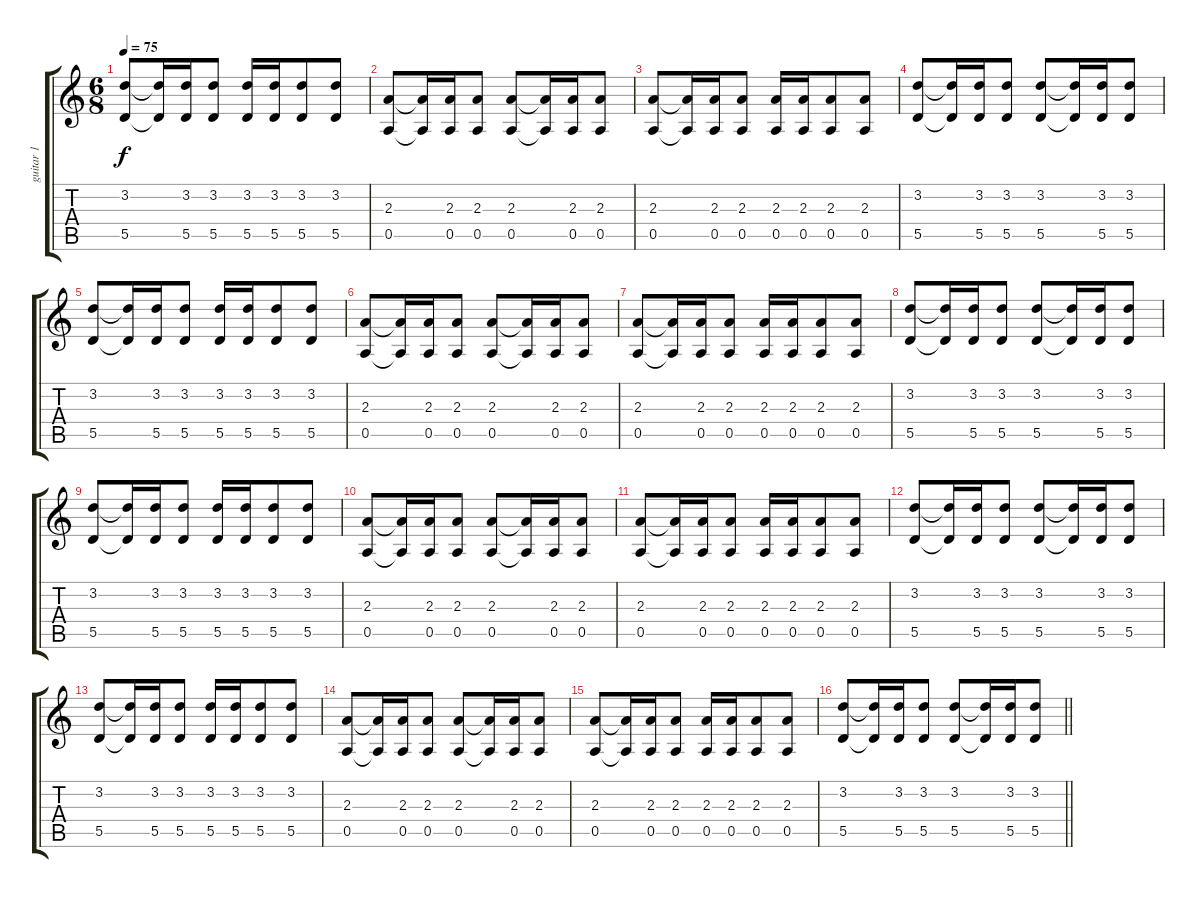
\track ("guitar 1" "guitar 1") {instrument electricguitarjazz}
\staff {score tabs}
\tuning (E4 B3 G3 D3 A2 E2) {hide}
\ts (6 8)
\tempo 75
\clef g2
\ks c
(3.2 5.5).8{dy f} (3.2{t} 5.5{t}).16 (3.2 5.5).16 (3.2 5.5).8 (3.2 5.5).16 (3.2 5.5).16 (3.2 5.5).8 (3.2 5.5).8 |
(2.3 0.5).8 (2.3{t} 0.5{t}).16 (2.3 0.5).16 (2.3 0.5).8 (2.3 0.5).8 (2.3{t} 0.5{t}).16 (2.3 0.5).16 (2.3 0.5).8 |
(2.3 0.5).8 (2.3{t} 0.5{t}).16 (2.3 0.5).16 (2.3 0.5).8 (2.3 0.5).16 (2.3 0.5).16 (2.3 0.5).8 (2.3 0.5).8 |
(3.2 5.5).8 (3.2{t} 5.5{t}).16 (3.2 5.5).16 (3.2 5.5).8 (3.2 5.5).8 (3.2{t} 5.5{t}).16 (3.2 5.5).16 (3.2 5.5).8 |
(3.2 5.5).8 (3.2{t} 5.5{t}).16 (3.2 5.5).16 (3.2 5.5).8 (3.2 5.5).16 (3.2 5.5).16 (3.2 5.5).8 (3.2 5.5).8 |
(2.3 0.5).8 (2.3{t} 0.5{t}).16 (2.3 0.5).16 (2.3 0.5).8 (2.3 0.5).8 (2.3{t} 0.5{t}).16 (2.3 0.5).16 (2.3 0.5).8 |
(2.3 0.5).8 (2.3{t} 0.5{t}).16 (2.3 0.5).16 (2.3 0.5).8 (2.3 0.5).16 (2.3 0.5).16 (2.3 0.5).8 (2.3 0.5).8 |
(3.2 5.5).8 (3.2{t} 5.5{t}).16 (3.2 5.5).16 (3.2 5.5).8 (3.2 5.5).8 (3.2{t} 5.5{t}).16 (3.2 5.5).16 (3.2 5.5).8 |
(3.2 5.5).8 (3.2{t} 5.5{t}).16 (3.2 5.5).16 (3.2 5.5).8 (3.2 5.5).16 (3.2 5.5).16 (3.2 5.5).8 (3.2 5.5).8 |
(2.3 0.5).8 (2.3{t} 0.5{t}).16 (2.3 0.5).16 (2.3 0.5).8 (2.3 0.5).8 (2.3{t} 0.5{t}).16 (2.3 0.5).16 (2.3 0.5).8 |
(2.3 0.5).8 (2.3{t} 0.5{t}).16 (2.3 0.5).16 (2.3 0.5).8 (2.3 0.5).16 (2.3 0.5).16 (2.3 0.5).8 (2.3 0.5).8 |
(3.2 5.5).8 (3.2{t} 5.5{t}).16 (3.2 5.5).16 (3.2 5.5).8 (3.2 5.5).8 (3.2{t} 5.5{t}).16 (3.2 5.5).16 (3.2 5.5).8 |
(3.2 5.5).8 (3.2{t} 5.5{t}).16 (3.2 5.5).16 (3.2 5.5).8 (3.2 5.5).16 (3.2 5.5).16 (3.2 5.5).8 (3.2 5.5).8 |
(2.3 0.5).8 (2.3{t} 0.5{t}).16 (2.3 0.5).16 (2.3 0.5).8 (2.3 0.5).8 (2.3{t} 0.5{t}).16 (2.3 0.5).16 (2.3 0.5).8 |
(2.3 0.5).8 (2.3{t} 0.5{t}).16 (2.3 0.5).16 (2.3 0.5).8 (2.3 0.5).16 (2.3 0.5).16 (2.3 0.5).8 (2.3 0.5).8 |
\barLineRight lightlight
(3.2 5.5).8 (3.2{t} 5.5{t}).16 (3.2 5.5).16 (3.2 5.5).8 (3.2 5.5).8 (3.2{t} 5.5{t}).16 (3.2 5.5).16 (3.2 5.5).8
